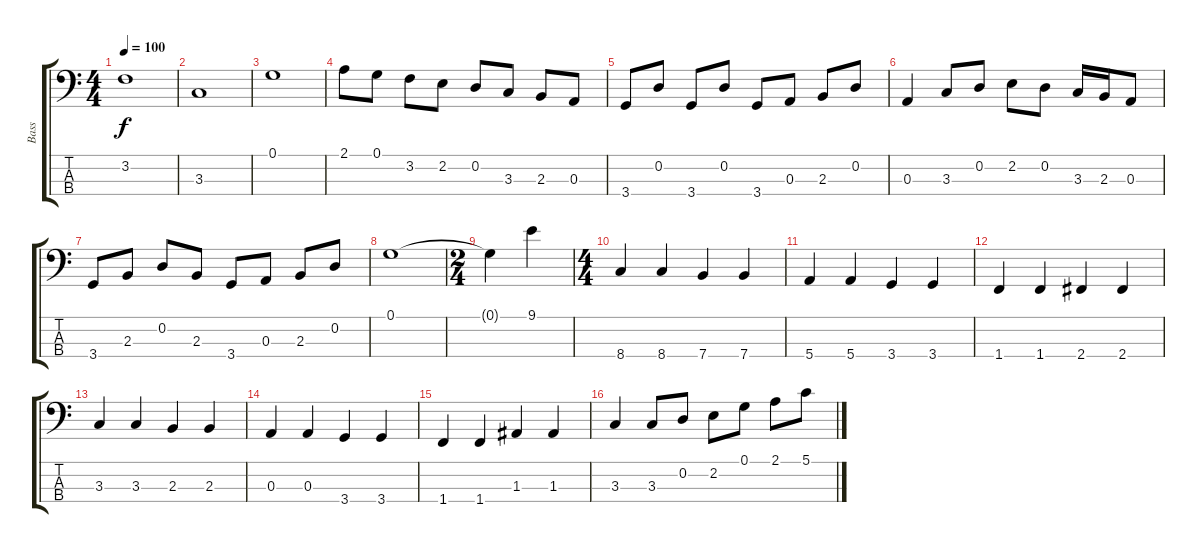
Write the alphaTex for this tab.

\track ("Bass" "Bass") {instrument electricbassfinger}
\staff {score tabs}
\tuning (G2 D2 A1 E1) {hide}
\ts (4 4)
\tempo 100
\clef f4
\ks c
3.2.1{dy f} |
3.3.1 |
0.1.1 |
2.1.8 0.1.8 3.2.8 2.2.8 0.2.8 3.3.8 2.3.8 0.3.8 |
3.4.8 0.2.8 3.4.8 0.2.8 3.4.8 0.3.8 2.3.8 0.2.8 |
0.3.4 3.3.8 0.2.8 2.2.8 0.2.8 3.3.16 2.3.16 0.3.8 |
3.4.8 2.3.8 0.2.8 2.3.8 3.4.8 0.3.8 2.3.8 0.2.8 |
0.1.1 |
\ts (2 4)
0.1{t}.4 9.1.4 |
\ts (4 4)
8.4.4 8.4.4 7.4.4 7.4.4 |
5.4.4 5.4.4 3.4.4 3.4.4 |
1.4.4 1.4.4 2.4.4 2.4.4 |
3.3.4 3.3.4 2.3.4 2.3.4 |
0.3.4 0.3.4 3.4.4 3.4.4 |
1.4.4 1.4.4 1.3.4 1.3.4 |
3.3.4 3.3.8 0.2.8 2.2.8 0.1.8 2.1.8 5.1.8
